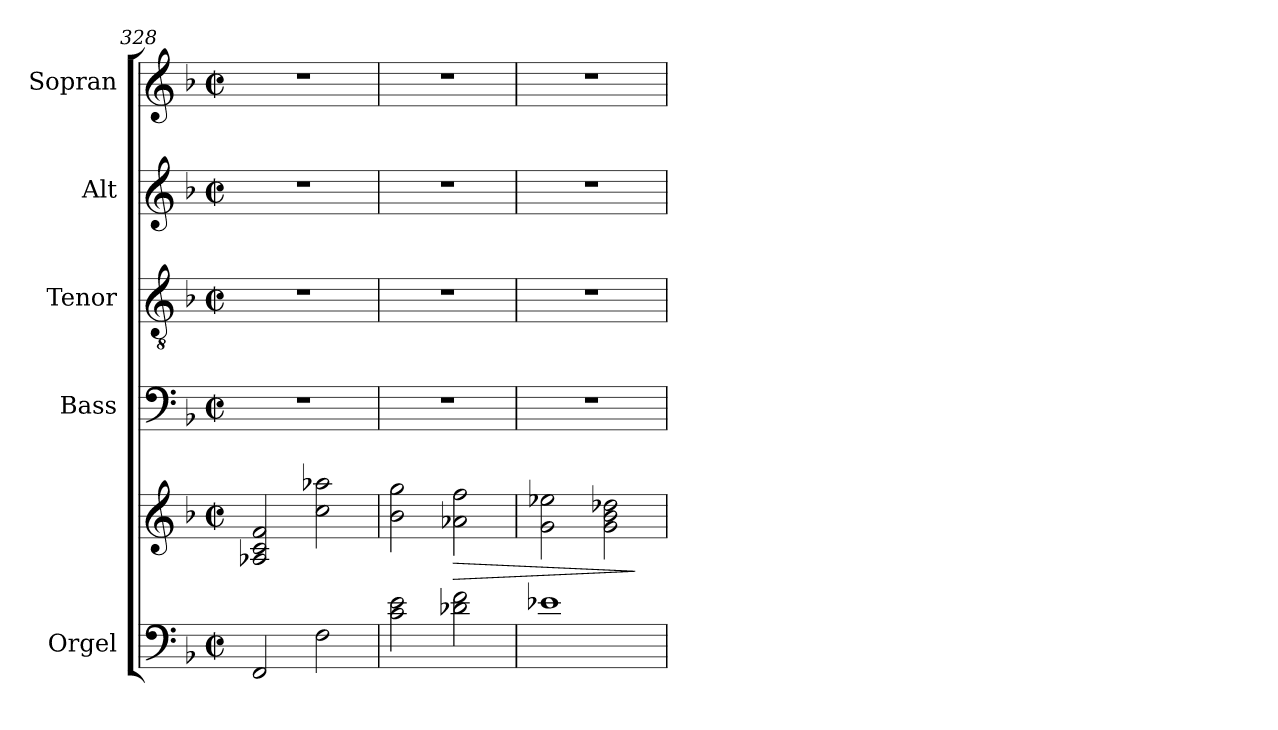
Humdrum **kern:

**kern	**kern	**dynam	**kern	**kern	**kern	**kern
*part5	*part5	*part5	*part4	*part3	*part2	*part1
*staff6	*staff5	*staff5/6	*staff4	*staff3	*staff2	*staff1
*I"Orgel	*	*	*I"Bass	*I"Tenor	*I"Alt	*I"Sopran
*I'Org.	*	*	*I'B.	*I'T.	*I'A.	*I'S.
*clefF4	*clefG2	*	*clefF4	*clefGv2	*clefG2	*clefG2
*k[b-]	*k[b-]	*	*k[b-]	*k[b-]	*k[b-]	*k[b-]
*F:	*F:	*	*F:	*F:	*F:	*F:
*M2/2	*M2/2	*	*M2/2	*M2/2	*M2/2	*M2/2
*met(c|)	*met(c|)	*	*met(c|)	*met(c|)	*met(c|)	*met(c|)
=328	=328	=328	=328	=328	=328	=328
2FF/	2A-X/ 2c/ 2f/	.	1r	1r	1r	1r
2F\	2cc\ 2aa-X\	.	.	.	.	.
=329	=329	=329	=329	=329	=329	=329
2c\ 2e\	2b-\ 2gg\	.	1r	1r	1r	1r
!	!	!LO:HP:b	!	!	!	!
2d-X\ 2f\	2a-X\ 2ff\	>	.	.	.	.
=330	=330	=330	=330	=330	=330	=330
1e-X	2g\ 2ee-X\	.	1r	1r	1r	1r
.	2g\ 2b-\ 2dd-X\	.	.	.	.	.
.	.	]	.	.	.	.
=	=	=	=	=	=	=
*-	*-	*-	*-	*-	*-	*-
